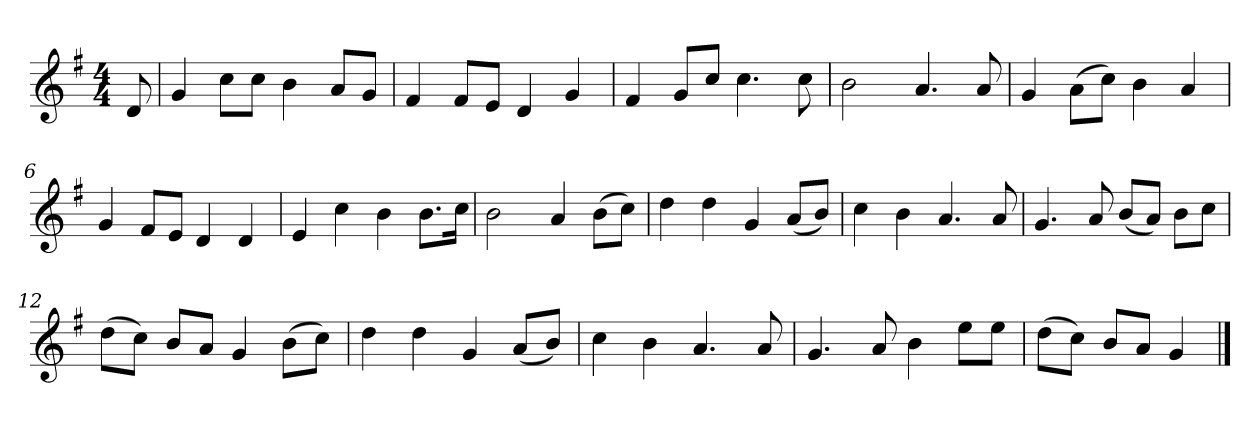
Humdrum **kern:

**kern
*part1
*staff1
*k[f#]
*M4/4
*MM120
=
8d
=1
4g
8ccL
8ccJ
4b
8aL
8gJ
=2
4f#
8f#L
8eJ
4d
4g
=3
4f#
8gL
8ccJ
4.cc
8cc
=4
2b
4.a
8a
=5
4g
(8aL
8ccJ)
4b
4a
=6
4g
8f#L
8eJ
4d
4d
=7
4e
4cc
4b
8.bL
16ccJk
=8
2b
4a
(8bL
8ccJ)
=9
4dd
4dd
4g
(8aL
8bJ)
=10
4cc
4b
4.a
8a
=11
4.g
8a
(8bL
8aJ)
8bL
8ccJ
=12
(8ddL
8ccJ)
8bL
8aJ
4g
(8bL
8ccJ)
=13
4dd
4dd
4g
(8aL
8bJ)
=14
4cc
4b
4.a
8a
=15
4.g
8a
4b
8eeL
8eeJ
=16
(8ddL
8ccJ)
8bL
8aJ
4g
==
*-
